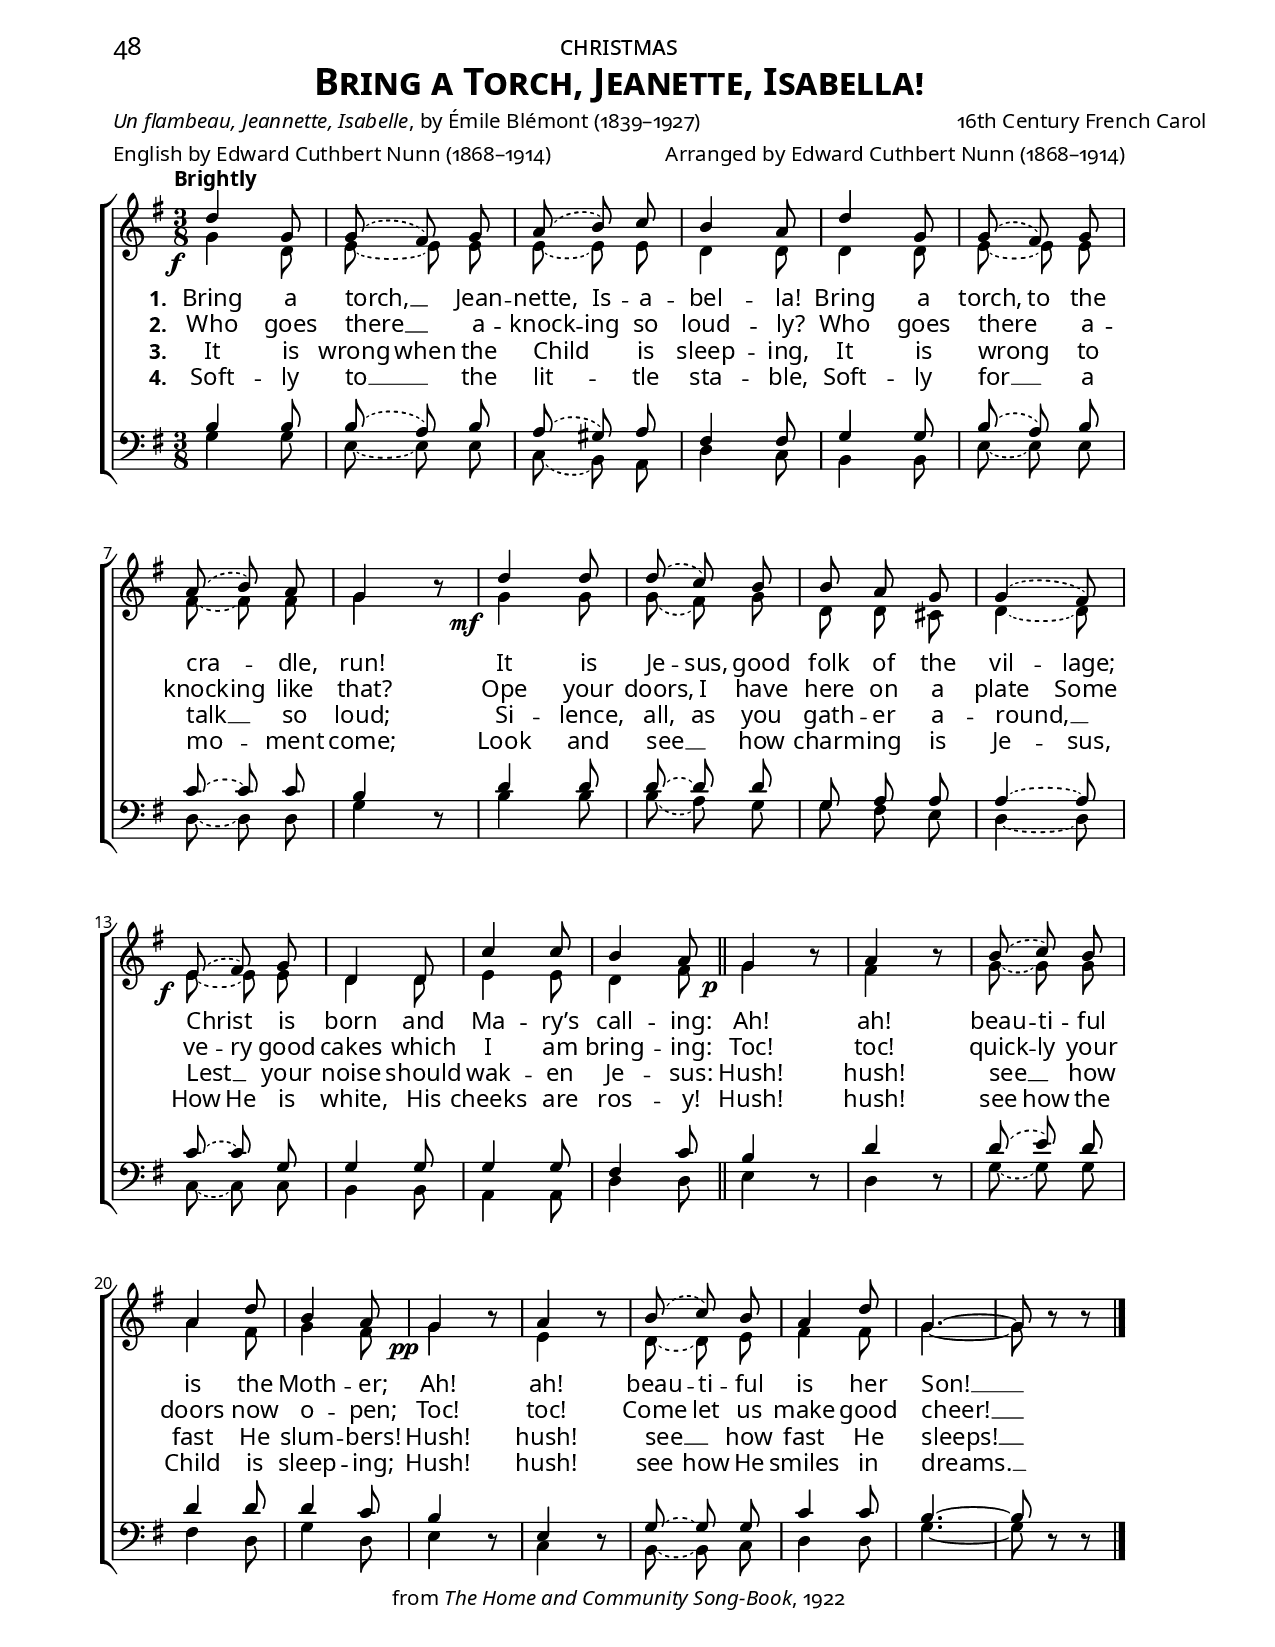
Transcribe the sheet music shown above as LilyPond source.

\version "2.24.0"
\include "util.ly"
\header {
  title = \markup{\override #'(font-name . "Garamond Premier Pro Semibold"){ \abs-fontsize #18 \smallCapsOldStyle"Bring a Torch, Jeanette, Isabella!"}}
  poet = \markup\concat{\italic"Un flambeau, Jeannette, Isabelle" \oldStyleNum", by Émile Blémont (1839–1927)"}
  meter = \markup\oldStyleNum"English by Edward Cuthbert Nunn (1868–1914)"
  composer = \markup\concat{\oldStyleNum"16th Century French Carol"}
  arranger = \markup\oldStyleNum"Arranged by Edward Cuthbert Nunn (1868–1914)"
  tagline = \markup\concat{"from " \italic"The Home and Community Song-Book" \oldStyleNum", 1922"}
}
\paper {
  paper-height = 11\in
  paper-width = 8.5\in
  indent = 0\in
  %system-system-spacing = #'((basic-distance . 10) (padding . 0))
  system-system-spacing =
    #'((basic-distance . 0)
       (minimum-distance . 0)
       (padding . -5)
       (stretchability . 100))
  ragged-last-bottom = ##f
  ragged-bottom = ##f
  two-sided = ##t
  inner-margin = 1\in
  outer-margin = 0.75\in
  top-margin = 0.26\in
  bottom-margin = 0.25\in
  first-page-number = #048
  print-first-page-number = ##t
  headerLine = \markup{\override #'(font-name . "Garamond Premier Pro") \smallCapsOldStyle"christmas"}
  oddHeaderMarkup = \markup\fill-line{
     \override #'(font-name . "Garamond Premier Pro")\abs-fontsize #12.5
     \combine 
        \fill-line{"" \if \should-print-page-number
        \oldStylePageNum""
        }
        \fill-line{\headerLine}
  }
  evenHeaderMarkup = \markup {
     \override #'(font-name . "Garamond Premier Pro")\abs-fontsize #12.5
     \combine
        \if \should-print-page-number
        \oldStylePageNum""
        \fill-line{\headerLine}
  }
}
#(set-global-staff-size 18) \paper{ #(define fonts (make-pango-font-tree "Garamond Premier Pro" "Garamond Premier Pro" "Garamond Premier Pro" (/ 18 20))) }
global = {
  \key g \major
  \time 3/8
  %\override DynamicLineSpanner.staff-padding = #0.0
  %\override DynamicLineSpanner.Y-extent = #'(0 . 0)
  \slurDashed
  \tieDashed
}

sopMusic = \relative c'' {
  \tempo "Brightly"
  \override DynamicText.X-offset = #-4
  d4_\f g,8 ||
  \slurDashed g\noBeam( fis\noBeam)  g |
  a\noBeam( b\noBeam) c |
  b4 a8 |
  
  d4 g,8 |
  \slurDashed g\noBeam( fis\noBeam)  g | \break
  a\noBeam( b\noBeam) a |
  g4 b8\rest |
  
  \once\override DynamicText.X-offset = #-5
  d4_\mf d8 |
  d8\noBeam( c\noBeam) b |
  b\noBeam a\noBeam g | 
  \slurDashed g4( fis8) | \break
  
  \once\override DynamicText.X-offset = #-3
  e_\f\noBeam( fis\noBeam) g |
  d4 d8 |
  c'4 c8 |
  b4 a8 \bar "||"
  
  g4_\p b8\rest |
  a4 b8\rest | 
  \slurDashed b8\noBeam( c\noBeam) b | \break
  a4 d8 |
  b4 a8 |
  
  g4_\pp b8\rest |
  a4 b8\rest |
  b\noBeam( c\noBeam) b |
  a4 d8 |
  \tieSolid
  g,4.~ |
  g8 b\rest b\rest \bar "|."
}
sopWords = \lyricmode {
  
}

altoMusic = \relative c'' {
  g4 d8 |
  \slurDashed e\noBeam~ e\noBeam e |
  e\noBeam~ e\noBeam e |
  d4 d8 |
  
  d4 d8 |
  \slurDashed e\noBeam~ e\noBeam e |
  
  
  fis8\noBeam~ fis\noBeam fis8 |
  g4 s8 |
  
  g4 g8 |
  g\noBeam( fis\noBeam) g |
  d\noBeam d\noBeam cis |
  d4~ d8 |
  
  
  e8\noBeam~ e\noBeam e |
  d4 d8 |
  e4 e8 |
  d4 fis8 |
  
  g4 s8 |
  fis4 s8 |
  g\noBeam~ g\noBeam g |
  
  
  a4 fis8 |
  g4 fis8 |
  
  g4 s8 |
  e4 s8 |
  d\noBeam~ d\noBeam e |
  fis4 fis8 |
  \tieSolid
  g4.~ |
  g8 s4 \bar "|."
}
altoWords = \lyricmode {
  \dropLyricsV
  \set stanza = #"1. "
  \set ignoreMelismata = ##t
  Bring a torch, __ _ Jean -- nette, Is -- a -- bel -- la!
  Bring a torch, to the cra -- _ dle, run!
  It is Je -- sus, good folk of the vil -- lage;
  Christ _ is born and Ma -- ry’s call -- ing:
  Ah! ah! beau -- ti -- ful is the Moth -- er;
  Ah! ah! beau -- ti -- ful is her Son! __ _
}
altoWordsII = \lyricmode {
  \dropLyricsV
  \set stanza = #"2. "
  \set ignoreMelismata = ##t
  Who goes there __ _ a -- knock -- ing so loud -- ly?
  Who goes there _ a -- knock -- ing like that?
  Ope your doors, I have here on a plate
  Some ve -- ry good cakes which I am bring -- ing:
  Toc! toc! quick -- ly your doors now o -- pen;
  Toc! toc! Come let us make good cheer! __ _
}
altoWordsIII = \lyricmode {
  \dropLyricsV
  \set stanza = #"3. "
  \set ignoreMelismata = ##t
  It is wrong when the Child _ is sleep -- ing,
  It is wrong _ to talk __ _ so loud;
  Si -- lence, all, as you gath -- er a -- round, __ _
  Lest __ _ your noise should wak -- en Je -- sus:
  Hush! hush! see __ _ how fast He slum -- bers!
  Hush! hush! see __ _ how fast He sleeps! __ _
}
altoWordsIV = \lyricmode {
  \dropLyricsV
  \set stanza = #"4. "
  \set ignoreMelismata = ##t
  Soft -- ly to __ _ the lit -- _ tle sta -- ble,
  Soft -- ly for __ _ a mo -- _ ment come;
  Look and see __ _ how charm -- ing is Je -- sus,
  How He is white, His cheeks are ros -- y!
  Hush! hush! see how the Child is sleep -- ing;
  Hush! hush! see how He smiles in dreams.
__
  _
}

tenorMusic = \relative c' {
  \override DynamicText.X-offset = #-4
  b4 b8 |
  \slurDashed b8\noBeam( a\noBeam) b |
  a\noBeam( gis\noBeam) a |
  fis4 fis8 |
  
  g4 g8 |
  b8\noBeam( a\noBeam) b |
  
  
  c\noBeam~ c\noBeam c |
  b4 s8 |
  
  d4 d8 |
  d\noBeam~ d\noBeam d\noBeam |
  g,\noBeam a\noBeam a |
  a4~ a8 |
  
  
  c\noBeam~ c\noBeam g |
  g4 g8 |
  g4 g8 |
  fis4 c'8 |
  
  b4 s8 |
  d4 s8 |
  d8\noBeam( e\noBeam) d |
  
  
  d4 d8 |
  d4 c8 |
  
  b4 s8 |
  e,4 s8 |
  g8\noBeam~ g\noBeam g |
  c4 c8 |
  \tieSolid
  b4.~ |
  b8 s4 \bar "|."
  
}
tenorWords = \lyricmode {

}

bassMusic = \relative c' {
  g4 g8 |
  \slurDashed e8\noBeam~ e\noBeam e |
  c\noBeam( b\noBeam) a |
  d4 c8 |
  
  b4 b8 |
  e8\noBeam~ e\noBeam e |
  
  
  d\noBeam~ d\noBeam d |
  g4 d8\rest |
  
  b'4 b8 |
  b\noBeam( a\noBeam) g |
  g\noBeam fis\noBeam e |
  d4~ d8 |
  
  
  c\noBeam~ c\noBeam c |
  b4 b8 |
  a4 a8 |
  d4 d8 |
  
  e4 d8\rest |
  d4 d8\rest |
  g\noBeam~ g\noBeam g |
  
  
  fis4 d8 |
  g4 d8 |
  
  e4 d8\rest |
  c4 d8\rest |
  b\noBeam~ b\noBeam c |
  d4 d8 |
  \tieSolid
  g4.~ |
  g8 d\rest d\rest \bar "|."
}
bassWords = \lyricmode {

}

\score {
  <<
   \new ChoirStaff <<
%    \new Lyrics = sopranos \with { \override VerticalAxisGroup.nonstaff-relatedstaff-spacing = #'((basic-distance . 1)) }
    \new Staff = women <<
      \new Voice = "sopranos" { \voiceOne << \global \sopMusic >> }
      \new Voice = "altos" { \voiceTwo << \global \altoMusic >> }
    >>
    \new Lyrics \with { alignAboveContext = #"women" \override VerticalAxisGroup.nonstaff-relatedstaff-spacing = #'((basic-distance . 1))} \lyricsto "sopranos" \sopWords
    \new Lyrics = "altosIV"  \with { alignBelowContext = #"women" 
      %\override VerticalAxisGroup.nonstaff-relatedstaff-spacing = #'((basic-distance . 1))
      } \lyricsto "sopranos" \altoWordsIV
    \new Lyrics = "altosIII"  \with { alignBelowContext = #"women" 
      %\override VerticalAxisGroup.nonstaff-relatedstaff-spacing = #'((basic-distance . 1))
      } \lyricsto "sopranos" \altoWordsIII
    \new Lyrics = "altosII"  \with { alignBelowContext = #"women" 
      %\override VerticalAxisGroup.nonstaff-relatedstaff-spacing = #'((basic-distance . 1))
      } \lyricsto "sopranos" \altoWordsII
    \new Lyrics = "altos"  \with { alignBelowContext = #"women" 
      %\override VerticalAxisGroup.nonstaff-relatedstaff-spacing = #'((basic-distance . 1))
      } \lyricsto "sopranos" \altoWords
   \new Staff = men <<
      \clef bass
      \new Voice = "tenors" { \voiceOne << \global \tenorMusic >> }
      \new Voice = "basses" { \voiceTwo << \global \bassMusic >> }
    >>
    \new Lyrics \with { alignAboveContext = #"men" \override VerticalAxisGroup.nonstaff-relatedstaff-spacing = #'((basic-distance . 1)) } \lyricsto "tenors" \tenorWords
    \new Lyrics \with { alignBelowContext = #"men" \override VerticalAxisGroup.nonstaff-relatedstaff-spacing = #'((basic-distance . 1)) } \lyricsto "basses" \bassWords
  >>
%    \new PianoStaff << \new Staff { \new Voice { \pianoRH } } \new Staff { \clef "bass" \pianoLH } >>
  >>
  \layout {
  \context {
    \Lyrics
    \override LyricText.font-size = #1.3
  }
    \context {
      \Score
      %\override SpacingSpanner.base-shortest-duration = #(ly:make-moment 1/8)
      %\override SpacingSpanner.common-shortest-duration = #(ly:make-moment 1/4)
    }
    \context {
      % Remove all empty staves
      % \Staff \RemoveEmptyStaves \override VerticalAxisGroup.remove-first = ##t
    }
    \context {
      \Lyrics
      \override LyricText.X-offset = #center-on-word
    }
  }
}

